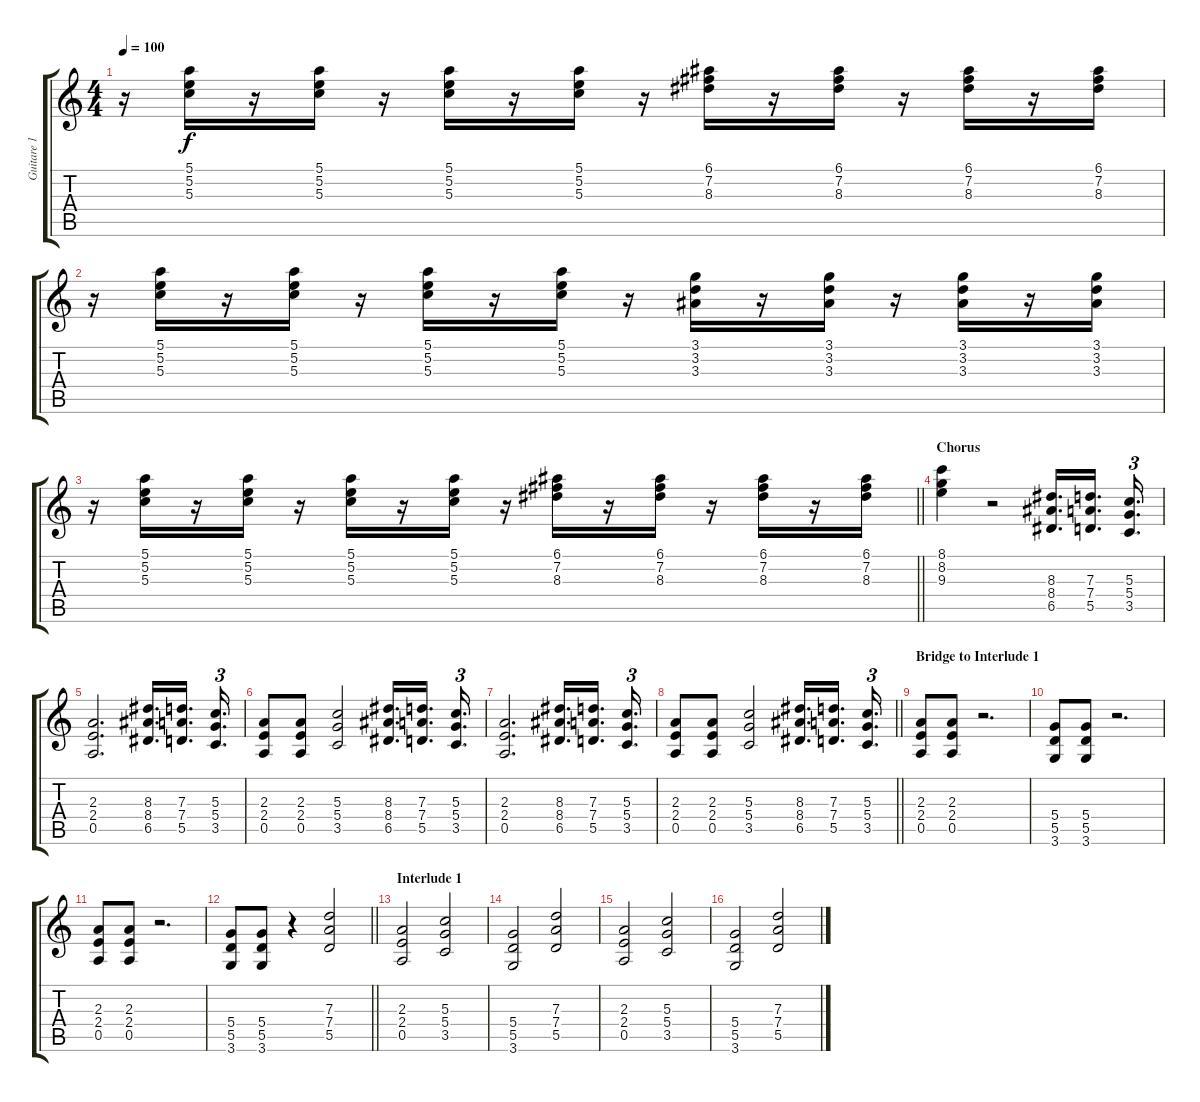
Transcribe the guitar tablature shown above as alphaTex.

\track ("Guitare 1" "Guitare 1") {instrument electricguitarclean}
\staff {score tabs}
\tuning (E4 B3 G3 D3 A2 E2) {hide}
\ts (4 4)
\tempo 100
\clef g2
\ks c
r.16{dy f} (5.1 5.2 5.3).16 r.16 (5.1 5.2 5.3).16 r.16 (5.1 5.2 5.3).16 r.16 (5.1 5.2 5.3).16 r.16 (6.1 7.2 8.3).16 r.16 (6.1 7.2 8.3).16 r.16 (6.1 7.2 8.3).16 r.16 (6.1 7.2 8.3).16 |
r.16 (5.1 5.2 5.3).16 r.16 (5.1 5.2 5.3).16 r.16 (5.1 5.2 5.3).16 r.16 (5.1 5.2 5.3).16 r.16 (3.1 3.2 3.3).16 r.16 (3.1 3.2 3.3).16 r.16 (3.1 3.2 3.3).16 r.16 (3.1 3.2 3.3).16 |
\barLineRight lightlight
r.16 (5.1 5.2 5.3).16 r.16 (5.1 5.2 5.3).16 r.16 (5.1 5.2 5.3).16 r.16 (5.1 5.2 5.3).16 r.16 (6.1 7.2 8.3).16 r.16 (6.1 7.2 8.3).16 r.16 (6.1 7.2 8.3).16 r.16 (6.1 7.2 8.3).16 |
\section ("" "Chorus")
(8.1 8.2 9.3).4 r.2 (8.3 8.4 6.5).16{d instrument distortionguitar} (7.3 7.4 5.5).16{d beam splitsecondary} (5.3 5.4 3.5).16{d tu (3 2)} |
(2.3 2.4 0.5).2{d} (8.3 8.4 6.5).16{d} (7.3 7.4 5.5).16{d beam splitsecondary} (5.3 5.4 3.5).16{d tu (3 2)} |
(2.3 2.4 0.5).8 (2.3 2.4 0.5).8 (5.3 5.4 3.5).2 (8.3 8.4 6.5).16{d} (7.3 7.4 5.5).16{d beam splitsecondary} (5.3 5.4 3.5).16{d tu (3 2)} |
(2.3 2.4 0.5).2{d} (8.3 8.4 6.5).16{d} (7.3 7.4 5.5).16{d beam splitsecondary} (5.3 5.4 3.5).16{d tu (3 2)} |
\barLineRight lightlight
(2.3 2.4 0.5).8 (2.3 2.4 0.5).8 (5.3 5.4 3.5).2 (8.3 8.4 6.5).16{d} (7.3 7.4 5.5).16{d beam splitsecondary} (5.3 5.4 3.5).16{d tu (3 2)} |
\section ("" "Bridge to Interlude 1")
(2.3 2.4 0.5).8 (2.3 2.4 0.5).8 r.2{d} |
(5.4 5.5 3.6).8 (5.4 5.5 3.6).8 r.2{d} |
(2.3 2.4 0.5).8 (2.3 2.4 0.5).8 r.2{d} |
\barLineRight lightlight
(5.4 5.5 3.6).8 (5.4 5.5 3.6).8 r.4 (7.3 7.4 5.5).2 |
\section ("" "Interlude 1")
(2.3 2.4 0.5).2 (5.3 5.4 3.5).2 |
(5.4 5.5 3.6).2 (7.3 7.4 5.5).2 |
(2.3 2.4 0.5).2 (5.3 5.4 3.5).2 |
(5.4 5.5 3.6).2 (7.3 7.4 5.5).2
